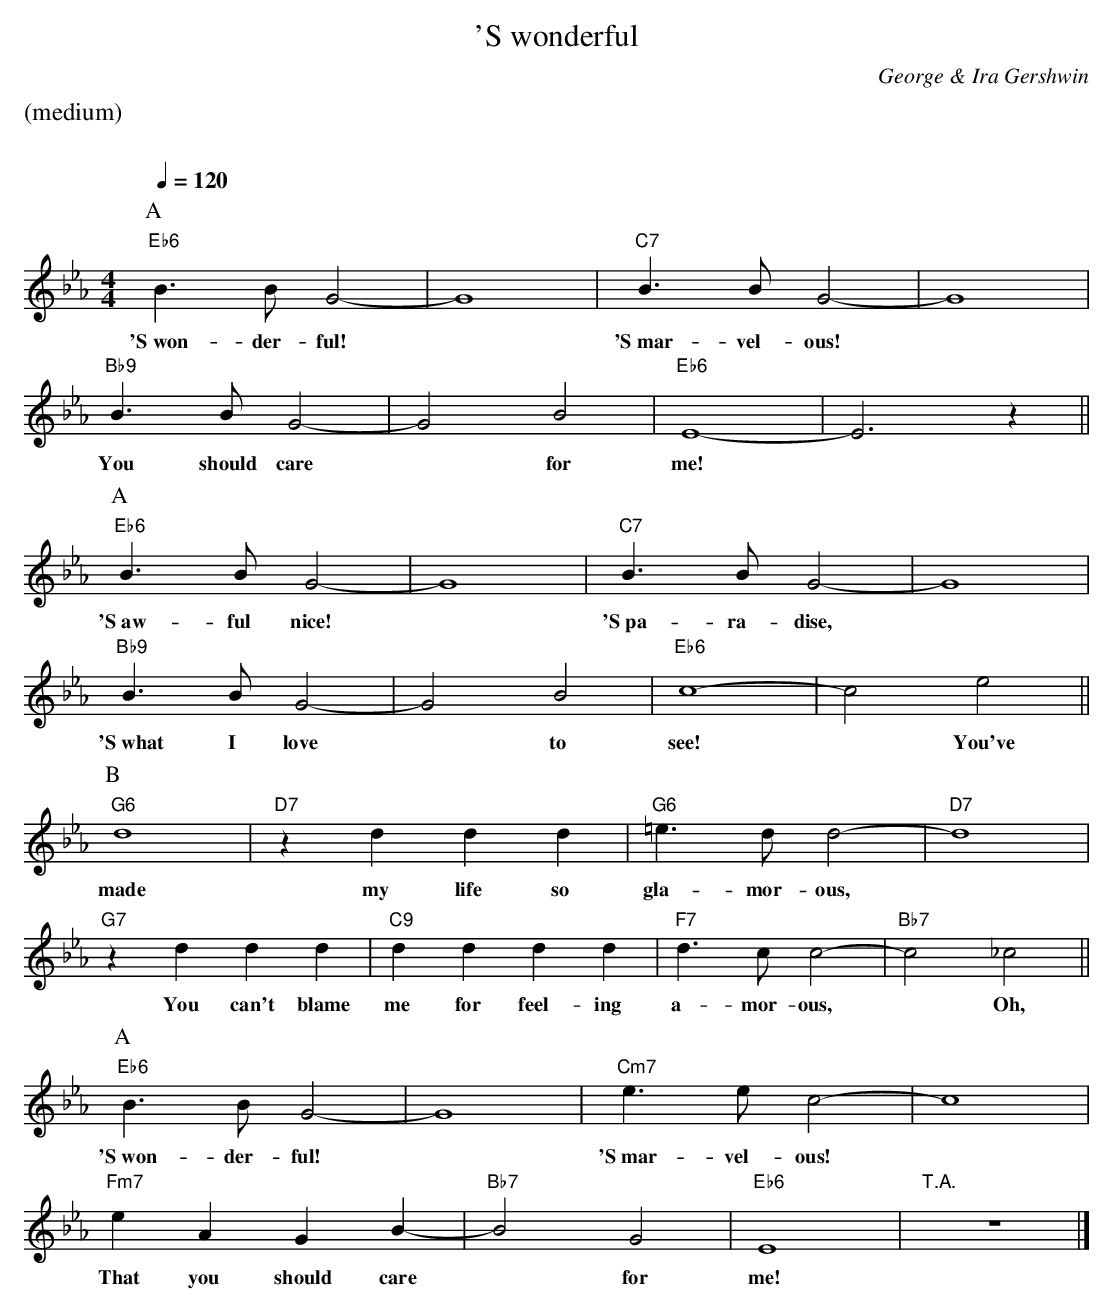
X:1
T: 'S wonderful
M:4/4
L:1/4
Q:120
C:George & Ira Gershwin
K:Eb
%%text (medium)
%%vskip 20
P: A
"Eb6"B>B G2- | G4 | "C7"B>B G2- | G4 |
w:'S~won-der-ful! * 'S~mar-vel-ous!*
"Bb9"B>B G2- | G2B2 | "Eb6"E4- | E3 z ||
w:You should care * for me! *
P: A
"Eb6"B>B G2- | G4 | "C7"B>B G2- | G4 |
w:'S~aw-ful nice! * 'S~pa-ra-dise, *
"Bb9"B>B G2- | G2 B2| "Eb6"c4- | c2 e2 ||
w:'S~what I love * to see! * You've
P: B
"G6"d4 | "D7"zddd | "G6"=e>dd2- | "D7"d4 |
w:made my life so gla-mor-ous,*
"G7"zddd | "C9"dddd | "F7"d>cc2- | "Bb7"c2 _c2 ||
w:You can't blame me for feel-ing a-mor-ous,* Oh,
P: A
"Eb6"B>B G2- | G4 | "Cm7"e>e c2- | c4 |
w:'S~won-der-ful! *'S~mar-vel-ous!*
"Fm7"eA GB- | "Bb7"B2 G2 | "Eb6"E4 | "T.A."z4 |]
w:That you should care * for me!
